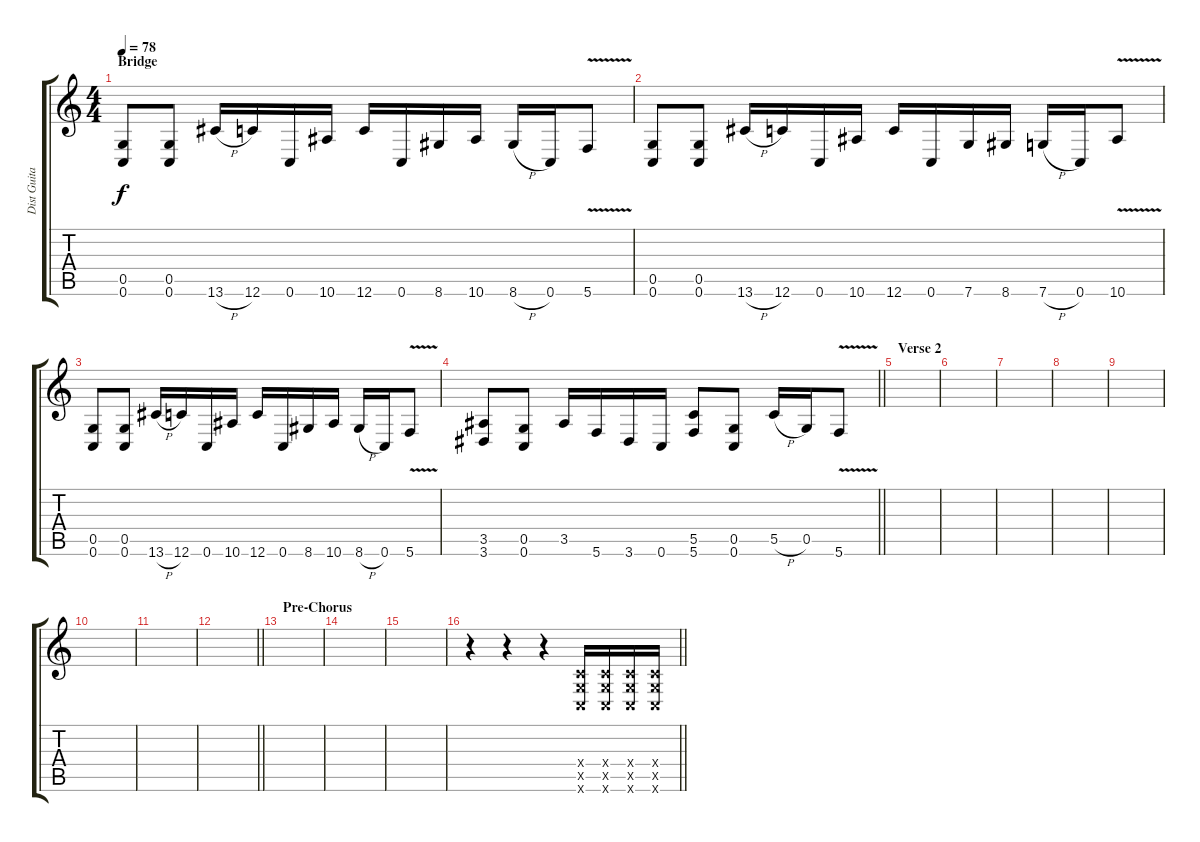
\track ("Dist Guitar" "Dist Guita") {instrument distortionguitar}
\staff {score tabs}
\tuning (D4 A3 F3 C3 G2 C2) {hide}
\ts (4 4)
\section ("" "Bridge")
\tempo 78
\clef g2
\ks c
(0.5 0.6).8{dy f} (0.5 0.6).8 13.6{h}.16 12.6.16 0.6.16 10.6.16 12.6.16 0.6.16 8.6.16 10.6.16 8.6{h}.16 0.6.16 5.6{v}.8 |
(0.5 0.6).8 (0.5 0.6).8 13.6{h}.16 12.6.16 0.6.16 10.6.16 12.6.16 0.6.16 7.6.16 8.6.16 7.6{h}.16 0.6.16 10.6{v}.8 |
(0.5 0.6).8 (0.5 0.6).8 13.6{h}.16 12.6.16 0.6.16 10.6.16 12.6.16 0.6.16 8.6.16 10.6.16 8.6{h}.16 0.6.16 5.6{v}.8 |
\barLineRight lightlight
(3.5 3.6).8 (0.5 0.6).8 3.5.16 5.6.16 3.6.16 0.6.16 (5.5 5.6).8 (0.5 0.6).8 5.5{h}.16 0.5.16 5.6{v}.8 |
\section ("" "Verse 2")
|
|
|
|
|
|
|
\barLineRight lightlight
|
\section ("" "Pre-Chorus")
|
|
|
\barLineRight lightlight
r.4 r.4 r.4 (0.4{x} 0.5{x} 0.6{x}).16 (0.4{x} 0.5{x} 0.6{x}).16 (0.4{x} 0.5{x} 0.6{x}).16 (0.4{x} 0.5{x} 0.6{x}).16
